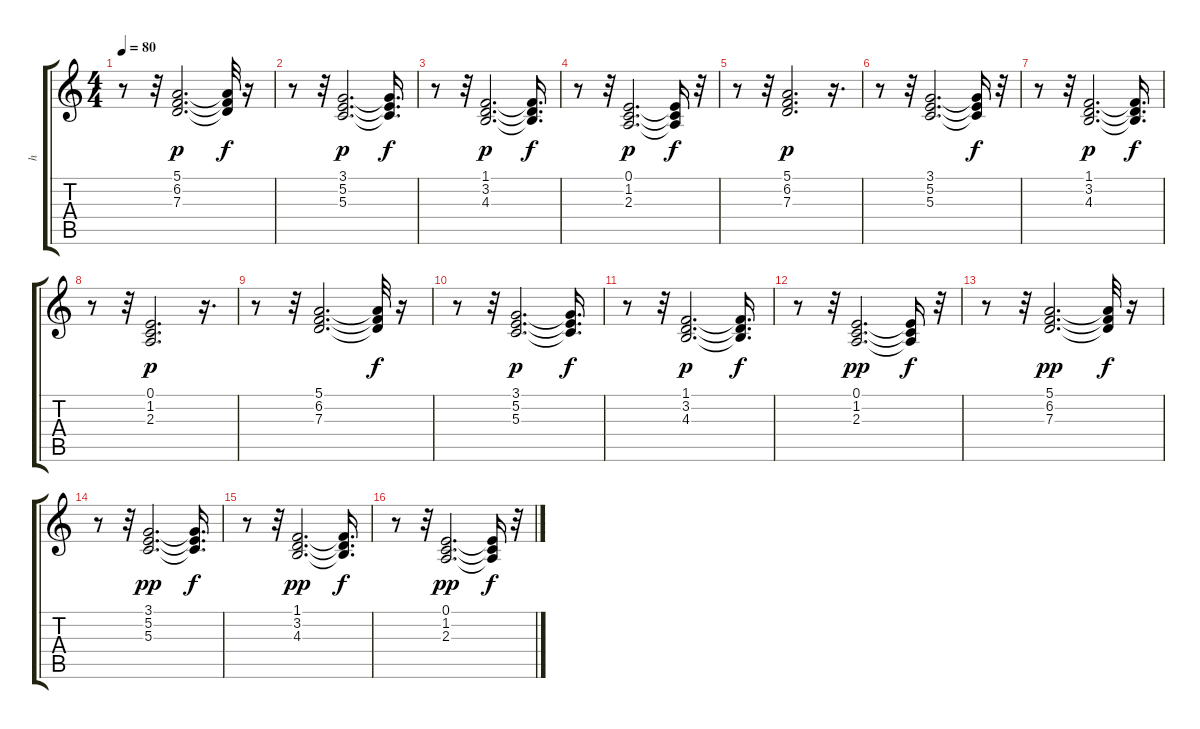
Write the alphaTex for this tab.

\track ("h       " "h       ") {instrument pad6metallic}
\staff {score tabs}
\tuning (E4 B3 G3 D3 A2 E2) {hide}
\ts (4 4)
\tempo 80
\clef g2
\ks c
r.8{dy f} r.32 (5.1 6.2 7.3).2{d dy p} (5.1{t} 6.2{t} 7.3{t}).32{dy f} r.16 |
r.8 r.32 (3.1 5.2 5.3).2{d dy p} (3.1{t} 5.2{t} 5.3{t}).16{d dy f} |
r.8 r.32 (1.1 3.2 4.3).2{d dy p} (1.1{t} 3.2{t} 4.3{t}).16{d dy f} |
r.8 r.32 (0.1 1.2 2.3).2{d dy p} (0.1{t} 1.2{t} 2.3{t}).16{dy f} r.32 |
r.8 r.32 (5.1 6.2 7.3).2{d dy p} r.16{d} |
r.8 r.32 (3.1 5.2 5.3).2{d} (3.1{t} 5.2{t} 5.3{t}).16{dy f} r.32 |
r.8 r.32 (1.1 3.2 4.3).2{d dy p} (1.1{t} 3.2{t} 4.3{t}).16{d dy f} |
r.8 r.32 (0.1 1.2 2.3).2{d dy p} r.16{d} |
r.8 r.32 (5.1 6.2 7.3).2{d} (5.1{t} 6.2{t} 7.3{t}).32{dy f} r.16 |
r.8 r.32 (3.1 5.2 5.3).2{d dy p} (3.1{t} 5.2{t} 5.3{t}).16{d dy f} |
r.8 r.32 (1.1 3.2 4.3).2{d dy p} (1.1{t} 3.2{t} 4.3{t}).16{d dy f} |
r.8 r.32 (0.1 1.2 2.3).2{d dy pp} (0.1{t} 1.2{t} 2.3{t}).16{dy f} r.32 |
r.8 r.32 (5.1 6.2 7.3).2{d dy pp} (5.1{t} 6.2{t} 7.3{t}).32{dy f} r.16 |
r.8 r.32 (3.1 5.2 5.3).2{d dy pp} (3.1{t} 5.2{t} 5.3{t}).16{d dy f} |
r.8 r.32 (1.1 3.2 4.3).2{d dy pp} (1.1{t} 3.2{t} 4.3{t}).16{d dy f} |
r.8 r.32 (0.1 1.2 2.3).2{d dy pp} (0.1{t} 1.2{t} 2.3{t}).16{dy f} r.32
